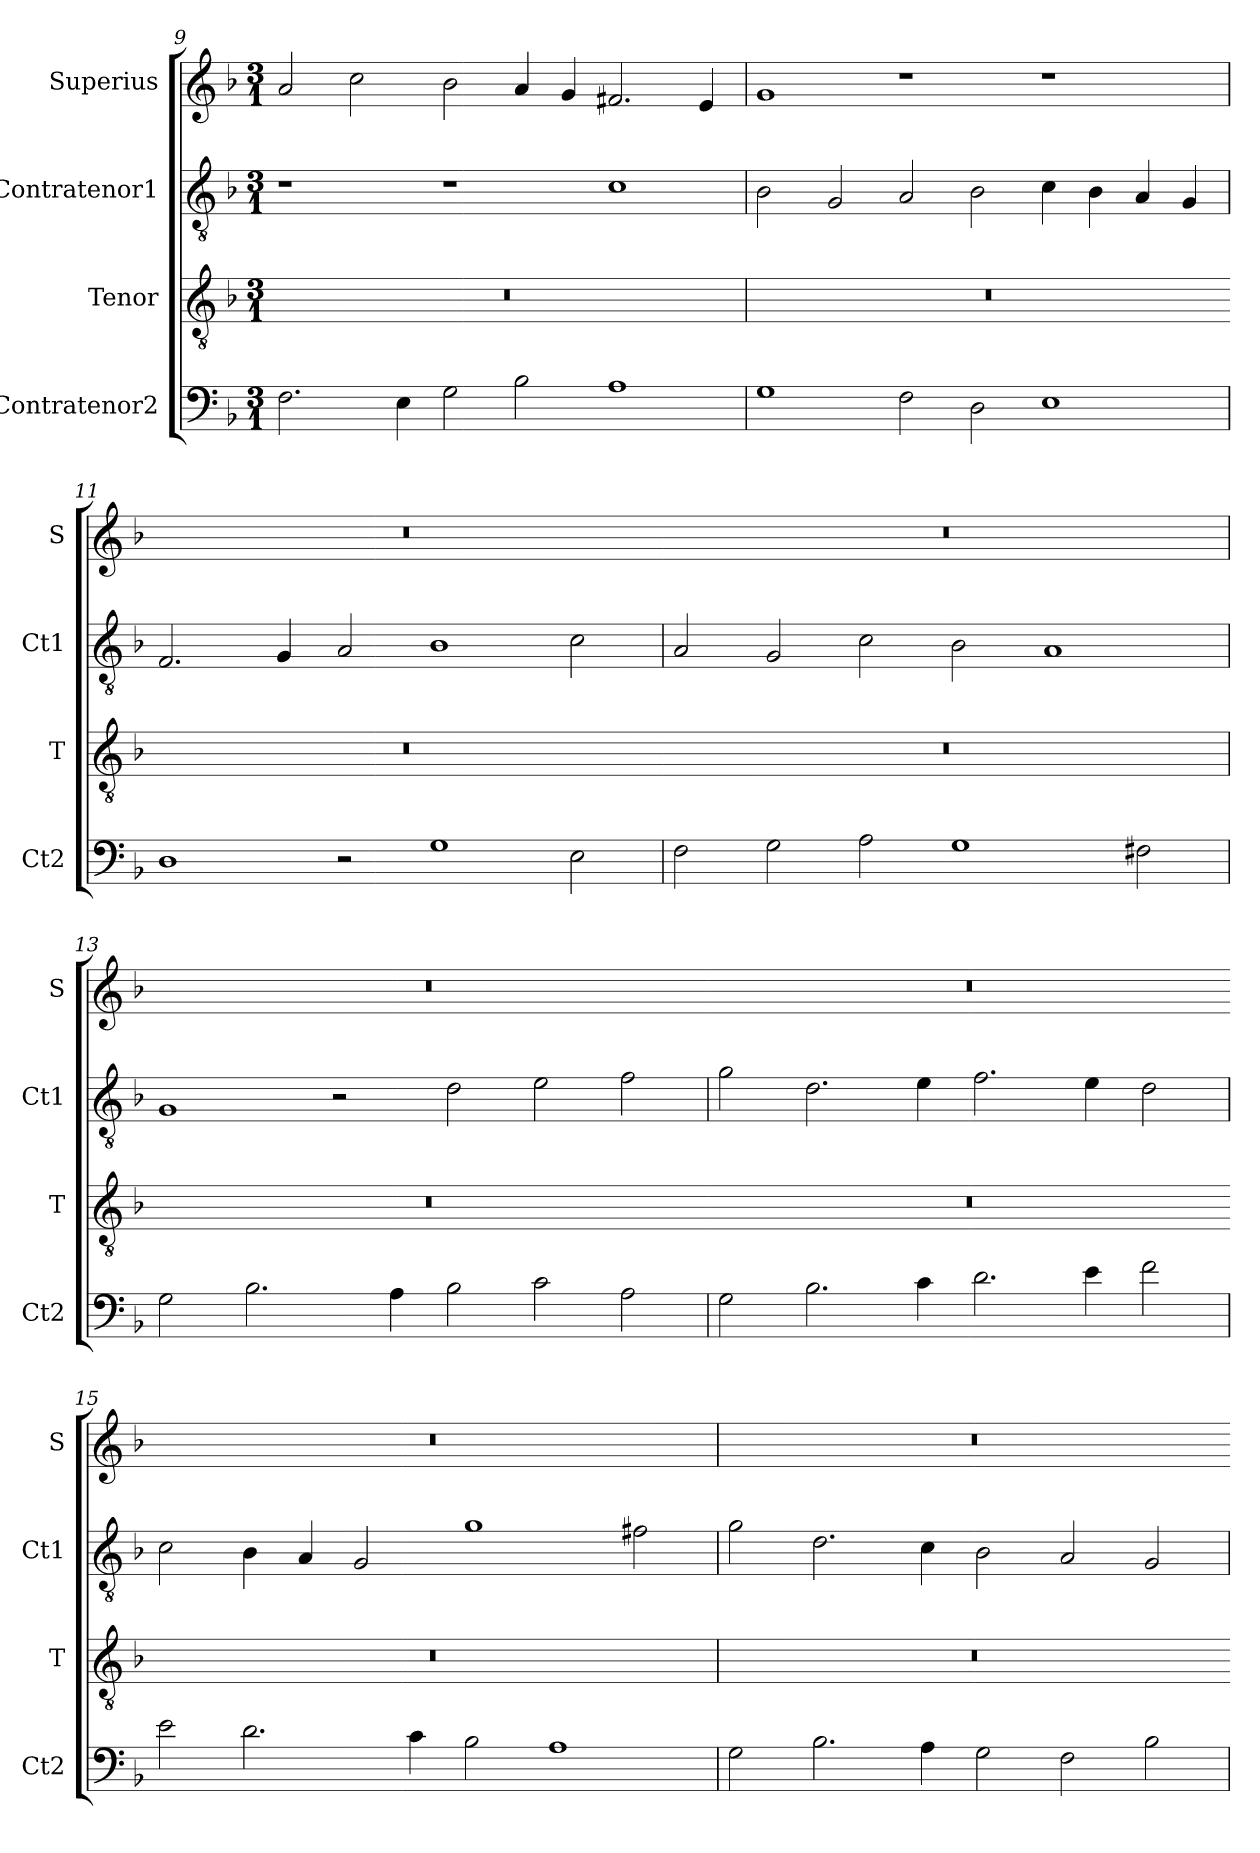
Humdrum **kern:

**kern	**kern	**kern	**kern
*part4	*part3	*part2	*part1
*staff4	*staff3	*staff2	*staff1
*I"Contratenor2	*I"Tenor	*I"Contratenor1	*I"Superius
*I'Ct2	*I'T	*I'Ct1	*I'S
*clefF4	*clefGv2	*clefGv2	*clefG2
*k[b-]	*k[b-]	*k[b-]	*k[b-]
*M3/1	*M3/1	*M3/1	*M3/1
=9	=9	=9	=9
!	!LO:N:vis=1.	!	!
2.F\	0.r	1r	2a/
.	.	.	2cc\
4E\	.	.	.
2G\	.	1r	2b-\
2B-\	.	.	4a/
.	.	.	4g/
1A	.	1c	2.f#X/
.	.	.	4e/
=10	=10	=10	=10
!	!LO:N:vis=1.	!	!
1G	0.r	2B-\	1g
.	.	2G/	.
2F\	.	2A/	1r
2D\	.	2B-\	.
1E	.	4c\	1r
.	.	4B-\	.
.	.	4A/	.
.	.	4G/	.
=11	=11-	=11	=11
!	!LO:N:vis=1.	!	!
1D	0.r	2.F/	0.r
.	.	4G/	.
2r	.	2A/	.
1G	.	1B-	.
2E\	.	2c\	.
=12	=12-	=12	=12
!	!LO:N:vis=1.	!	!
2F\	0.r	2A/	0.r
2G\	.	2G/	.
2A\	.	2c\	.
1G	.	2B-\	.
.	.	1A	.
2F#X\	.	.	.
=13	=13	=13	=13
!	!LO:N:vis=1.	!	!
2G\	0.r	1G	0.r
2.B-\	.	.	.
.	.	2r	.
4A\	.	.	.
2B-\	.	2d\	.
2c\	.	2e\	.
2A\	.	2f\	.
=14	=14-	=14	=14
!	!LO:N:vis=1.	!	!
2G\	0.r	2g\	0.r
2.B-\	.	2.d\	.
4c\	.	4e\	.
2.d\	.	2.f\	.
4e\	.	4e\	.
2f\	.	2d\	.
=15	=15-	=15	=15
!	!LO:N:vis=1.	!	!
2e\	0.r	2c\	0.r
2.d\	.	4B-\	.
.	.	4A/	.
.	.	2G/	.
4c\	.	.	.
2B-\	.	1g	.
1A	.	.	.
.	.	2f#X\	.
=16	=16	=16	=16
!	!LO:N:vis=1.	!	!
2G\	0.r	2g\	0.r
2.B-\	.	2.d\	.
4A\	.	4c\	.
2G\	.	2B-\	.
2F\	.	2A/	.
2B-\	.	2G/	.
=	=-	=	=
*-	*-	*-	*-
